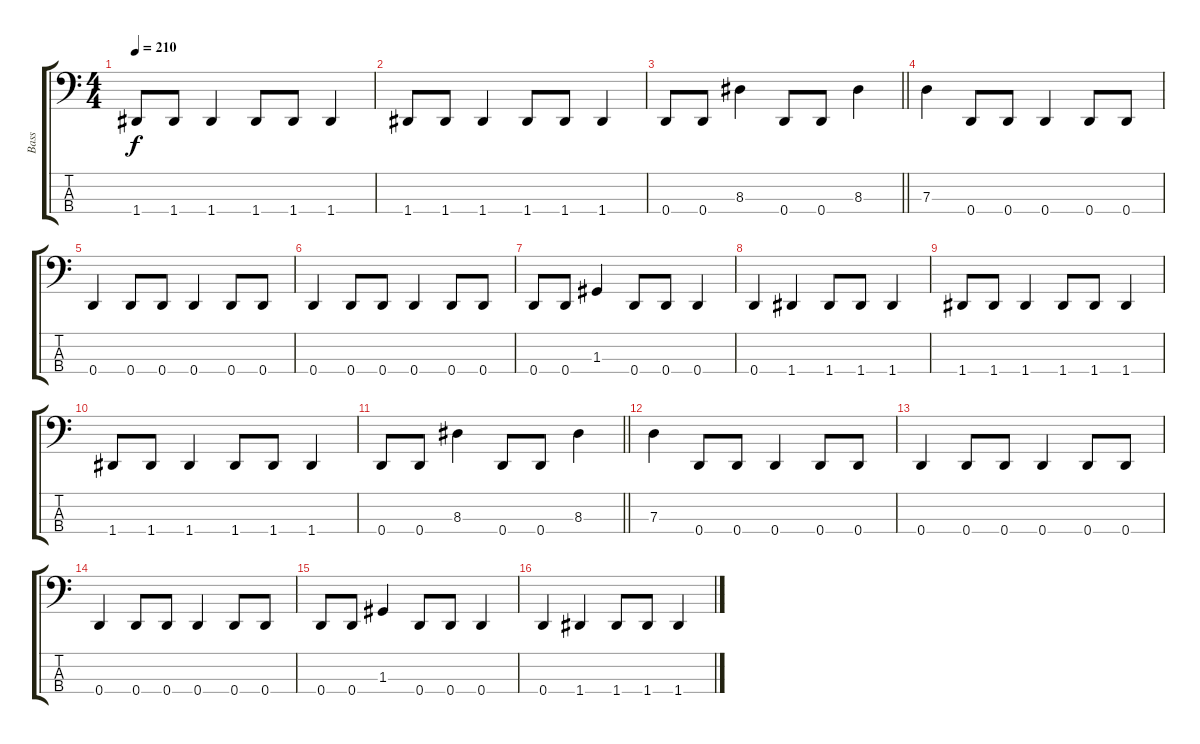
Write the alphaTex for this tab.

\track ("Bass" "Bass") {instrument electricbasspick}
\staff {score tabs}
\tuning (F2 C2 G1 D1) {hide}
\ts (4 4)
\tempo 210
\clef f4
\ks c
1.4.8{dy f} 1.4.8 1.4.4 1.4.8 1.4.8 1.4.4 |
1.4.8 1.4.8 1.4.4 1.4.8 1.4.8 1.4.4 |
\barLineRight lightlight
0.4.8 0.4.8 8.3.4 0.4.8 0.4.8 8.3.4 |
\section ("" "")
7.3.4 0.4.8 0.4.8 0.4.4 0.4.8 0.4.8 |
0.4.4 0.4.8 0.4.8 0.4.4 0.4.8 0.4.8 |
0.4.4 0.4.8 0.4.8 0.4.4 0.4.8 0.4.8 |
0.4.8 0.4.8 1.3.4 0.4.8 0.4.8 0.4.4 |
0.4.4 1.4.4 1.4.8 1.4.8 1.4.4 |
1.4.8 1.4.8 1.4.4 1.4.8 1.4.8 1.4.4 |
1.4.8 1.4.8 1.4.4 1.4.8 1.4.8 1.4.4 |
\barLineRight lightlight
0.4.8 0.4.8 8.3.4 0.4.8 0.4.8 8.3.4 |
7.3.4 0.4.8 0.4.8 0.4.4 0.4.8 0.4.8 |
0.4.4 0.4.8 0.4.8 0.4.4 0.4.8 0.4.8 |
0.4.4 0.4.8 0.4.8 0.4.4 0.4.8 0.4.8 |
0.4.8 0.4.8 1.3.4 0.4.8 0.4.8 0.4.4 |
0.4.4 1.4.4 1.4.8 1.4.8 1.4.4
